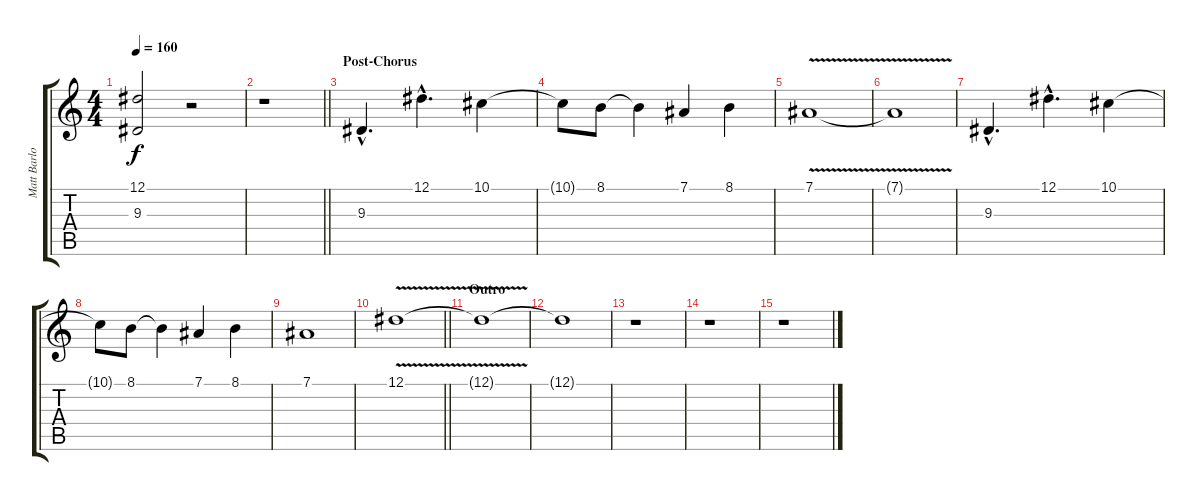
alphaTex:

\track ("Matt Barlow" "Matt Barlo") {instrument flute}
\staff {score tabs}
\tuning (Eb4 Bb3 Gb3 Db3 Ab2 Eb2) {hide}
\ts (4 4)
\tempo 160
\clef g2
\ks c
(12.1{t} 9.3{t}).2{dy f} r.2 |
\barLineRight lightlight
r.1 |
\section ("" "Post-Chorus")
9.3{hac}.4{d} 12.1{hac}.4{d} 10.1.4 |
10.1{t}.8 8.1.8 8.1{t}.4 7.1.4 8.1.4 |
7.1{v}.1 |
7.1{t}.1 |
9.3{hac}.4{d} 12.1{hac}.4{d} 10.1.4 |
10.1{t}.8 8.1.8 8.1{t}.4 7.1.4 8.1.4 |
7.1.1 |
\barLineRight lightlight
12.1{v}.1 |
\section ("" "Outro")
12.1{t}.1{volume 0} |
12.1{t}.1 |
r.1 |
r.1 |
r.1
